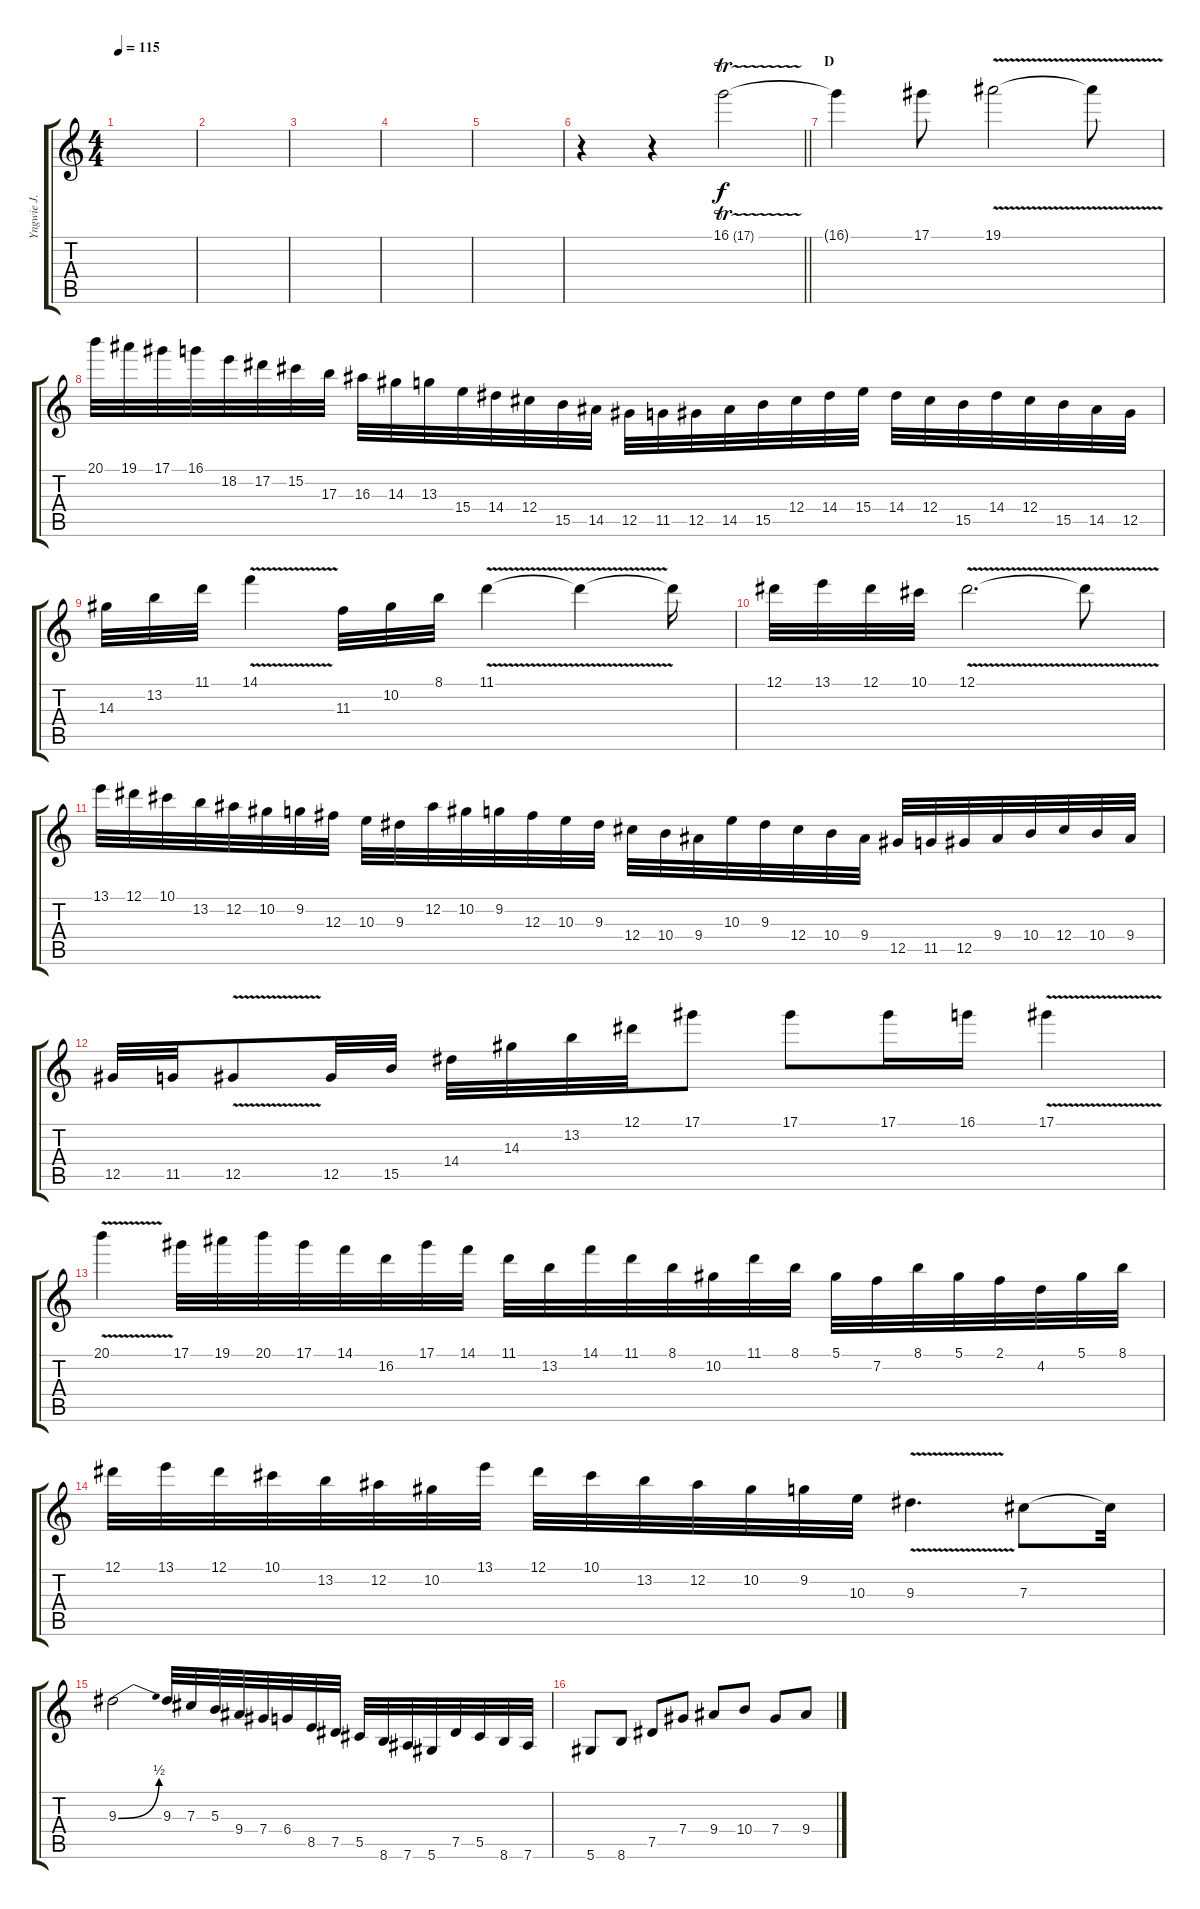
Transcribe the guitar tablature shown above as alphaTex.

\track ("Yngwie J. Malmsteen" "Yngwie J. ") {instrument overdrivenguitar}
\staff {score tabs}
\tuning (Eb4 Bb3 Gb3 Db3 Ab2 Eb2) {hide}
\ts (4 4)
\tempo 115
\clef g2
\ks c
|
|
|
|
|
\barLineRight lightlight
r.4 r.4 16.1{tr (17 32)}.2 |
\section ("" "D")
16.1{t}.4 17.1.8 19.1{v}.2 19.1{t}.8 |
20.1.32 19.1.32 17.1.32 16.1.32 18.2.32 17.2.32 15.2.32 17.3.32 16.3.32 14.3.32 13.3.32 15.4.32 14.4.32 12.4.32 15.5.32 14.5.32 12.5.32 11.5.32 12.5.32 14.5.32 15.5.32 12.4.32 14.4.32 15.4.32 14.4.32 12.4.32 15.5.32 14.4.32 12.4.32 15.5.32 14.5.32 12.5.32 |
14.3.32 13.2.32 11.1.32 14.1{v}.4 11.3.32 10.2.32 8.1.32 11.1{v}.4 11.1{t}.4 11.1{t}.16 |
12.1.32 13.1.32 12.1.32 10.1.32 12.1{v}.2{d} 12.1{t}.8 |
13.1.32 12.1.32 10.1.32 13.2.32 12.2.32 10.2.32 9.2.32 12.3.32 10.3.32 9.3.32 12.2.32 10.2.32 9.2.32 12.3.32 10.3.32 9.3.32 12.4.32 10.4.32 9.4.32 10.3.32 9.3.32 12.4.32 10.4.32 9.4.32 12.5.32 11.5.32 12.5.32 9.4.32 10.4.32 12.4.32 10.4.32 9.4.32 |
12.5.32 11.5.32 12.5{v}.8 12.5.32 15.5.32 14.4.32 14.3.32 13.2.32 12.1.32 17.1.8 17.1.8 17.1.16 16.1.16 17.1{v}.4 |
20.1{v}.4 17.1.32 19.1.32 20.1.32 17.1.32 14.1.32 16.2.32 17.1.32 14.1.32 11.1.32 13.2.32 14.1.32 11.1.32 8.1.32 10.2.32 11.1.32 8.1.32 5.1.32 7.2.32 8.1.32 5.1.32 2.1.32 4.2.32 5.1.32 8.1.32 |
12.1.32 13.1.32 12.1.32 10.1.32 13.2.32 12.2.32 10.2.32 13.1.32 12.1.32 10.1.32 13.2.32 12.2.32 10.2.32 9.2.32 10.3.32 9.3{v}.4{d} 7.3.8 7.3{t}.32 |
9.3{be (bend 0 0 60 2)}.2 9.3.32 7.3.32 5.3.32 9.4.32 7.4.32 6.4.32 8.5.32 7.5.32 5.5.32 8.6.32 7.6.32 5.6.32 7.5.32 5.5.32 8.6.32 7.6.32 |
5.6.8 8.6.8 7.5.8 7.4.8 9.4.8 10.4.8 7.4.8 9.4.8
